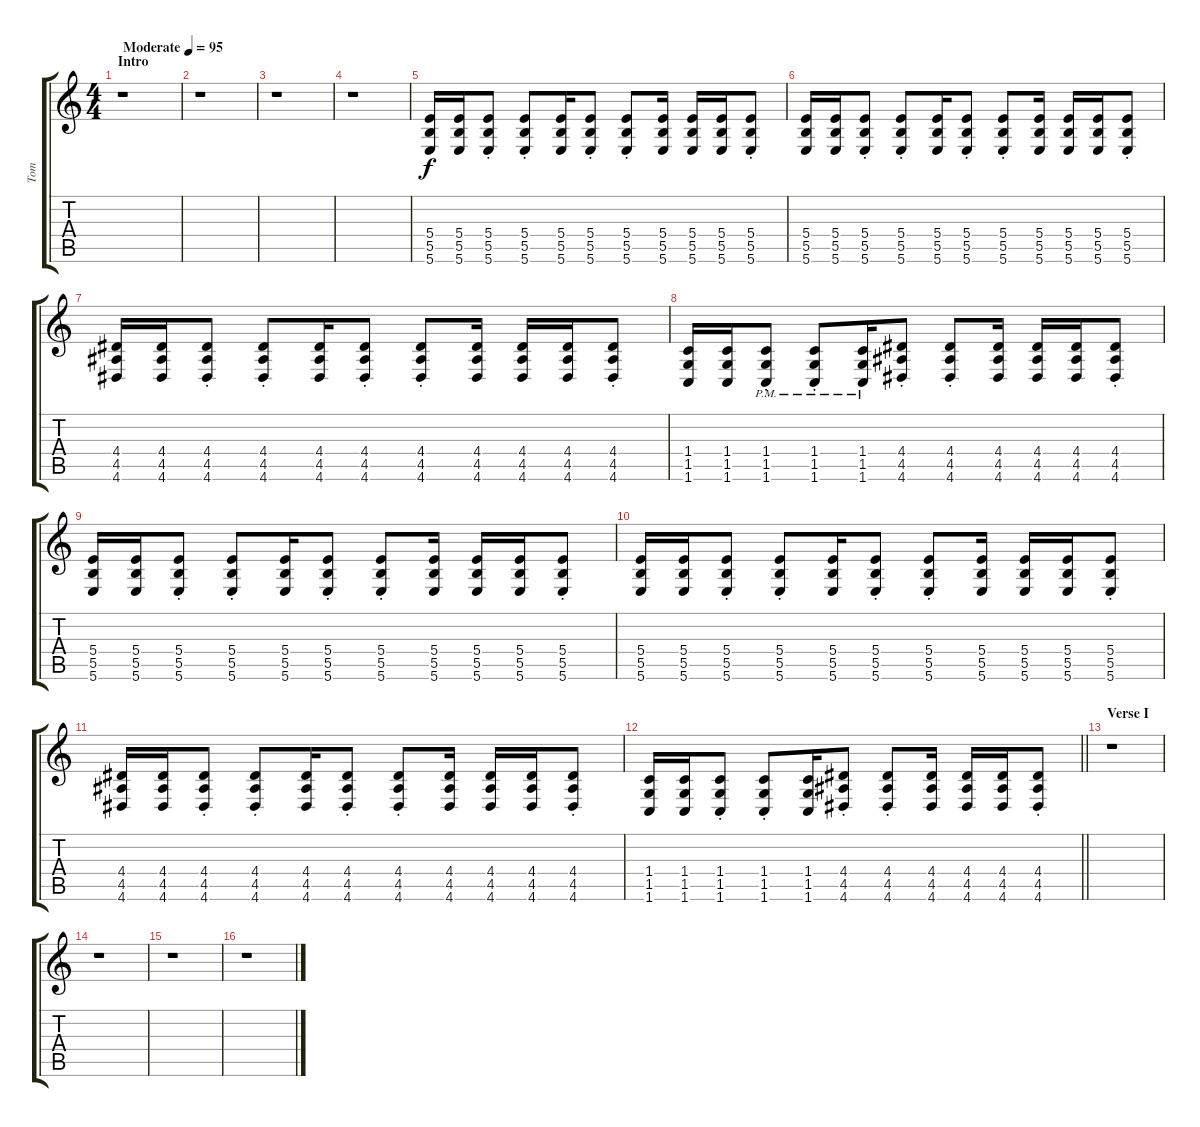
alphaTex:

\track ("Tom" "Tom") {instrument distortionguitar}
\staff {score tabs}
\tuning (Db4 Ab3 E3 B2 Gb2 B1) {hide}
\ts (4 4)
\section ("" "Intro")
\tempo (95 "Moderate")
\clef g2
\ks c
r.1{dy f instrument distortionguitar} |
r.1 |
r.1 |
r.1 |
(5.4 5.5 5.6).16 (5.4 5.5 5.6).16 (5.4{st} 5.5{st} 5.6{st}).8 (5.4{st} 5.5{st} 5.6{st}).8 (5.4 5.5 5.6).16 (5.4{st} 5.5{st} 5.6{st}).8 (5.4{st} 5.5{st} 5.6{st}).8 (5.4 5.5 5.6).16 (5.4 5.5 5.6).16 (5.4 5.5 5.6).16 (5.4{st} 5.5{st} 5.6{st}).8 |
(5.4 5.5 5.6).16 (5.4 5.5 5.6).16 (5.4{st} 5.5{st} 5.6{st}).8 (5.4{st} 5.5{st} 5.6{st}).8 (5.4 5.5 5.6).16 (5.4{st} 5.5{st} 5.6{st}).8 (5.4{st} 5.5{st} 5.6{st}).8 (5.4 5.5 5.6).16 (5.4 5.5 5.6).16 (5.4 5.5 5.6).16 (5.4{st} 5.5{st} 5.6{st}).8 |
(4.4 4.5 4.6).16 (4.4 4.5 4.6).16 (4.4{st} 4.5{st} 4.6{st}).8 (4.4{st} 4.5{st} 4.6{st}).8 (4.4 4.5 4.6).16 (4.4{st} 4.5{st} 4.6{st}).8 (4.4{st} 4.5{st} 4.6{st}).8 (4.4 4.5 4.6).16 (4.4 4.5 4.6).16 (4.4 4.5 4.6).16 (4.4{st} 4.5{st} 4.6{st}).8 |
(1.4 1.5 1.6).16 (1.4 1.5 1.6).16 (1.4{pm st} 1.5{pm st} 1.6{pm st}).8 (1.4{pm st} 1.5{pm st} 1.6{pm st}).8 (1.4{pm} 1.5{pm} 1.6{pm}).16 (4.4{st} 4.5{st} 4.6{st}).8 (4.4{st} 4.5{st} 4.6{st}).8 (4.4 4.5 4.6).16 (4.4 4.5 4.6).16 (4.4 4.5 4.6).16 (4.4{st} 4.5{st} 4.6{st}).8 |
(5.4 5.5 5.6).16 (5.4 5.5 5.6).16 (5.4{st} 5.5{st} 5.6{st}).8 (5.4{st} 5.5{st} 5.6{st}).8 (5.4 5.5 5.6).16 (5.4{st} 5.5{st} 5.6{st}).8 (5.4{st} 5.5{st} 5.6{st}).8 (5.4 5.5 5.6).16 (5.4 5.5 5.6).16 (5.4 5.5 5.6).16 (5.4{st} 5.5{st} 5.6{st}).8 |
(5.4 5.5 5.6).16 (5.4 5.5 5.6).16 (5.4{st} 5.5{st} 5.6{st}).8 (5.4{st} 5.5{st} 5.6{st}).8 (5.4 5.5 5.6).16 (5.4{st} 5.5{st} 5.6{st}).8 (5.4{st} 5.5{st} 5.6{st}).8 (5.4 5.5 5.6).16 (5.4 5.5 5.6).16 (5.4 5.5 5.6).16 (5.4{st} 5.5{st} 5.6{st}).8 |
(4.4 4.5 4.6).16 (4.4 4.5 4.6).16 (4.4{st} 4.5{st} 4.6{st}).8 (4.4{st} 4.5{st} 4.6{st}).8 (4.4 4.5 4.6).16 (4.4{st} 4.5{st} 4.6{st}).8 (4.4{st} 4.5{st} 4.6{st}).8 (4.4 4.5 4.6).16 (4.4 4.5 4.6).16 (4.4 4.5 4.6).16 (4.4{st} 4.5{st} 4.6{st}).8 |
\barLineRight lightlight
(1.4 1.5 1.6).16 (1.4 1.5 1.6).16 (1.4{st} 1.5{st} 1.6{st}).8 (1.4{st} 1.5{st} 1.6{st}).8 (1.4 1.5 1.6).16 (4.4{st} 4.5{st} 4.6{st}).8 (4.4{st} 4.5{st} 4.6{st}).8 (4.4 4.5 4.6).16 (4.4 4.5 4.6).16 (4.4 4.5 4.6).16 (4.4{st} 4.5{st} 4.6{st}).8 |
\section ("" "Verse I")
r.1 |
r.1 |
r.1 |
r.1
